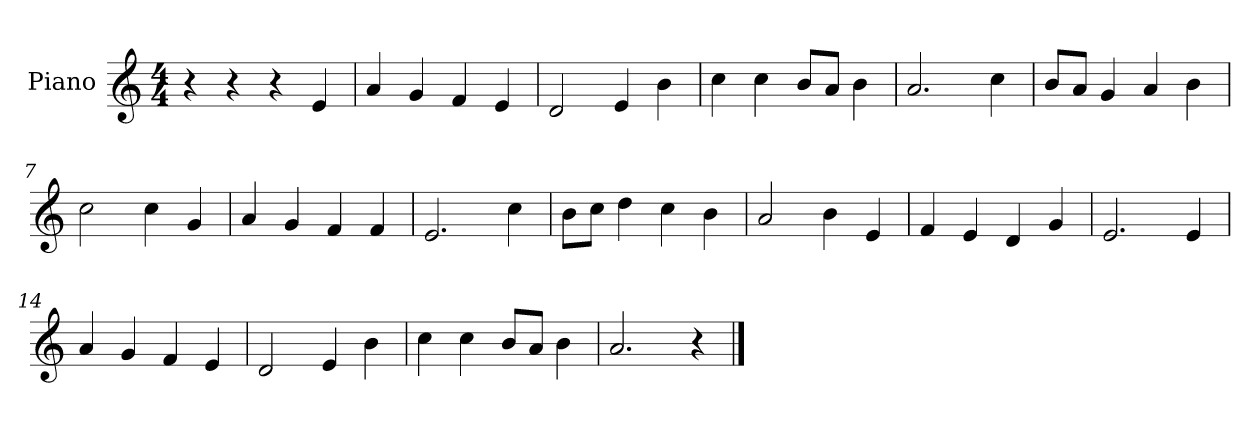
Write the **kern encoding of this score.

**kern
*part1
*staff1
*I"Piano
*I'Pno
*clefG2
*k[]
*a:
*M4/4
=1
4r
4r
4r
4e/
=2
4a/
4g/
4f/
4e/
=3
2d/
4e/
4b\
=4
4cc\
4cc\
8b/L
8a/J
4b\
=5
2.a/
4cc\
=6
8b/L
8a/J
4g/
4a/
4b\
=7
2cc\
4cc\
4g/
=8
4a/
4g/
4f/
4f/
=9
2.e/
4cc\
=10
8b\L
8cc\J
4dd\
4cc\
4b\
=11
2a/
4b\
4e/
=12
4f/
4e/
4d/
4g/
=13
2.e/
4e/
=14
4a/
4g/
4f/
4e/
=15
2d/
4e/
4b\
=16
4cc\
4cc\
8b/L
8a/J
4b\
=17
2.a/
4r
==
*-
